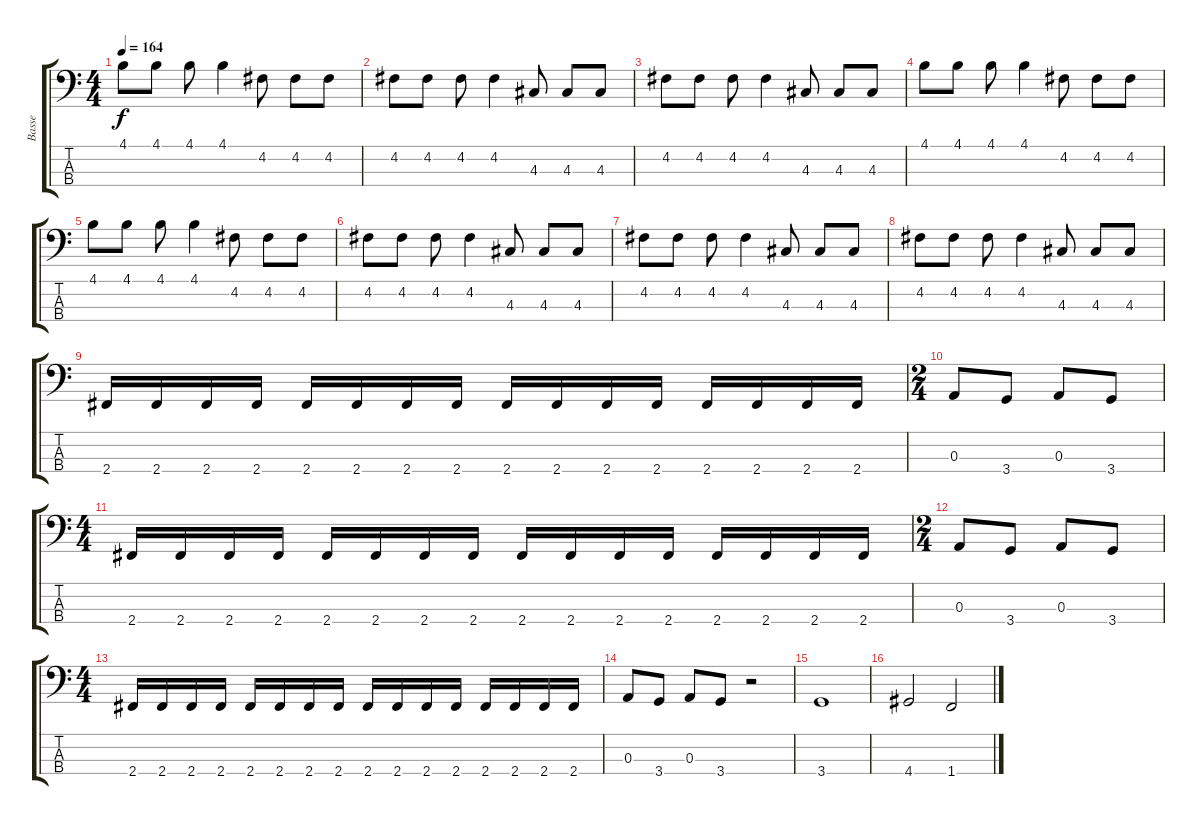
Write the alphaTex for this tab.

\track ("Basse" "Basse") {instrument electricbassfinger}
\staff {score tabs}
\tuning (G2 D2 A1 E1) {hide}
\ts (4 4)
\tempo 164
\clef f4
\ks c
4.1.8{dy f} 4.1.8 4.1.8 4.1.4 4.2.8 4.2.8 4.2.8 |
4.2.8 4.2.8 4.2.8 4.2.4 4.3.8 4.3.8 4.3.8 |
4.2.8 4.2.8 4.2.8 4.2.4 4.3.8 4.3.8 4.3.8 |
4.1.8 4.1.8 4.1.8 4.1.4 4.2.8 4.2.8 4.2.8 |
4.1.8 4.1.8 4.1.8 4.1.4 4.2.8 4.2.8 4.2.8 |
4.2.8 4.2.8 4.2.8 4.2.4 4.3.8 4.3.8 4.3.8 |
4.2.8 4.2.8 4.2.8 4.2.4 4.3.8 4.3.8 4.3.8 |
4.2.8 4.2.8 4.2.8 4.2.4 4.3.8 4.3.8 4.3.8 |
2.4.16 2.4.16 2.4.16 2.4.16 2.4.16 2.4.16 2.4.16 2.4.16 2.4.16 2.4.16 2.4.16 2.4.16 2.4.16 2.4.16 2.4.16 2.4.16 |
\ts (2 4)
0.3.8 3.4.8 0.3.8 3.4.8 |
\ts (4 4)
2.4.16 2.4.16 2.4.16 2.4.16 2.4.16 2.4.16 2.4.16 2.4.16 2.4.16 2.4.16 2.4.16 2.4.16 2.4.16 2.4.16 2.4.16 2.4.16 |
\ts (2 4)
0.3.8 3.4.8 0.3.8 3.4.8 |
\ts (4 4)
2.4.16 2.4.16 2.4.16 2.4.16 2.4.16 2.4.16 2.4.16 2.4.16 2.4.16 2.4.16 2.4.16 2.4.16 2.4.16 2.4.16 2.4.16 2.4.16 |
0.3.8 3.4.8 0.3.8 3.4.8 r.2 |
3.4.1 |
4.4.2 1.4.2
